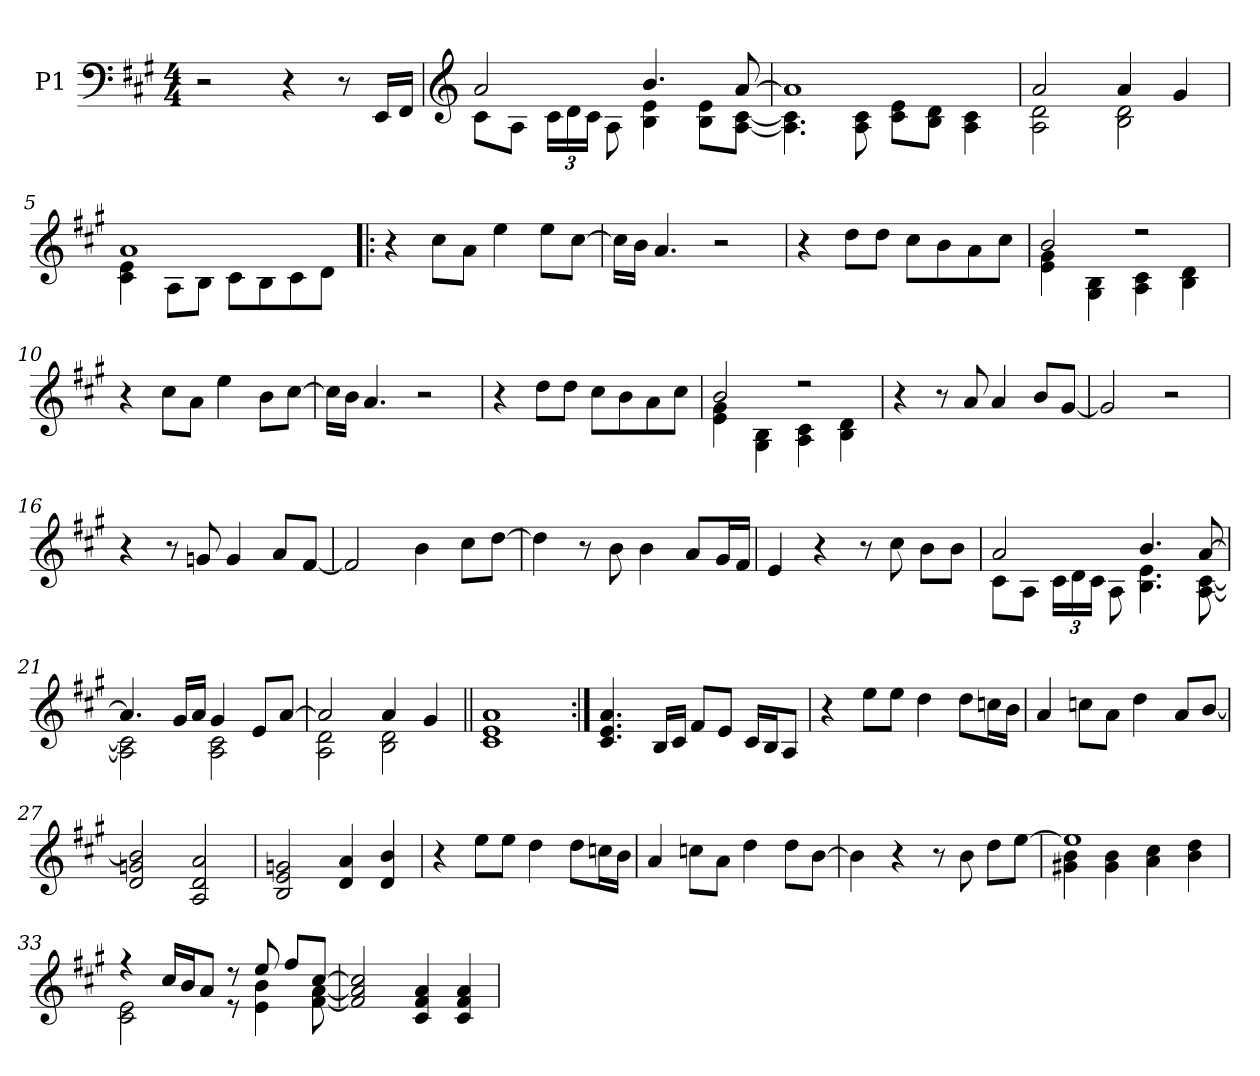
**kern
*part1
*staff1
*I"P1
*clefF4
*k[f#c#g#]
*A:
*M4/4
*MM78
=1
2r
4r
8r
16EE/LL
16FF#/JJ
=2
*clefG2
*^
2a/	8c#\L
.	8A\J
*	*Xbrackettup
.	24c#\LL
.	24d\
.	24c#\JJ
.	8A\
4.b/	4B\ 4e\
.	8B\ 8e\L
[>8a/	[<8A\ [<8c#\J
=3	=3
1a]	4.A\] 4.c#\]
.	8A\ 8c#\
.	8c#\ 8e\L
.	8B\ 8d\J
.	4A\ 4c#\
=4	=4
2a/	2A\ 2d\
4a/	2B\ 2d\
4g#/	.
!!LO:LB:g=z	!!
=5	=5
1a	4c#\ 4e\
.	8A\L
.	8B\J
.	8c#\L
.	8B\
.	8c#\
.	8d\J
*v	*v
=6!|:
4r
8cc#\L
8a\J
4ee\
8ee\L
[>8cc#\J
=7
16cc#\LL]
16b\JJ
4.a/
2r
=8
4r
8dd\L
8dd\J
8cc#\L
8b\
8a\
8cc#\J
=9
*^
2b/	4e\ 4g#\
.	4G#\ 4B\
2r	4A\ 4c#\
.	4B\ 4d\
*v	*v
!!LO:LB:g=z
=10
4r
8cc#\L
8a\J
4ee\
8b\L
[>8cc#\J
=11
16cc#\LL]
16b\JJ
4.a/
2r
=12
4r
8dd\L
8dd\J
8cc#\L
8b\
8a\
8cc#\J
=13
*^
2b/	4e\ 4g#\
.	4G#\ 4B\
2r	4A\ 4c#\
.	4B\ 4d\
*v	*v
=14
4r
8r
8a/
4a/
8b/L
[<8g#/J
!!LO:LB:g=z
=15
2g#/]
2r
=16
4r
8r
8gn/
4g/
8a/L
[<8f#/J
=17
2f#/]
4b\
8cc#\L
[>8dd\J
=18
4dd\]
8r
8b\
4b\
8a/L
16g#/L
16f#/JJ
=19
4e/
4r
8r
8cc#\
8b\L
8b\J
!!LO:LB:g=z
=20
*^
2a/	8c#\L
.	8A\J
.	24c#\LL
.	24d\
.	24c#\JJ
.	8A\
4.b/	4.B\ 4.e\
[>8a/	[<8A\ [<8c#\
=21	=21
4.a/]	2A\] 2c#\]
16g#/LL	.
16a/JJ	.
4g#/	2A\ 2c#\
8e/L	.
[>8a/J	.
=22	=22
2a/]	2A\ 2d\
4a/	2B\ 2d\
4g#/	.
=23||	=23||
1a	1c# 1e
*v	*v
=24:|!
4.c#/ 4.e/ 4.a/
16B/LL
16c#/JJ
8f#/L
8e/J
16c#/LL
16B/J
8A/J
!!LO:LB:g=z
=25
4r
8ee\L
8ee\J
4dd\
8dd\L
16ccn\L
16b\JJ
=26
4a/
8ccn\L
8a\J
4dd\
8a/L
[<8b/J
=27
2d/ 2gn/ 2b/]
2A/ 2d/ 2a/
=28
2B/ 2e/ 2gn/
4d/ 4a/
4d/ 4b/
=29
4r
8ee\L
8ee\J
4dd\
8dd\L
16ccn\L
16b\JJ
!!LO:LB:g=z
=30
4a/
8ccn\L
8a\J
4dd\
8dd\L
[>8b\J
=31
4b\]
4r
8r
8b\
8dd\L
[>8ee\J
=32
*^
1ee]	4g#X\ 4b\
.	4g#\ 4b\
.	4a\ 4cc#\
.	4b\ 4dd\
=33	=33
4r	2c#\ 2e\
16cc#/LL	.
16b/J	.
8a/J	.
8r	8r
8ee/	4e\ 4b\
8ff#/L	.
[>8cc#/J	[<8f#\ [<8a\
*v	*v
=34
2f#/] 2a/] 2cc#/]
4c#/ 4f#/ 4a/
4c#/ 4f#/ 4a/
=
*-
